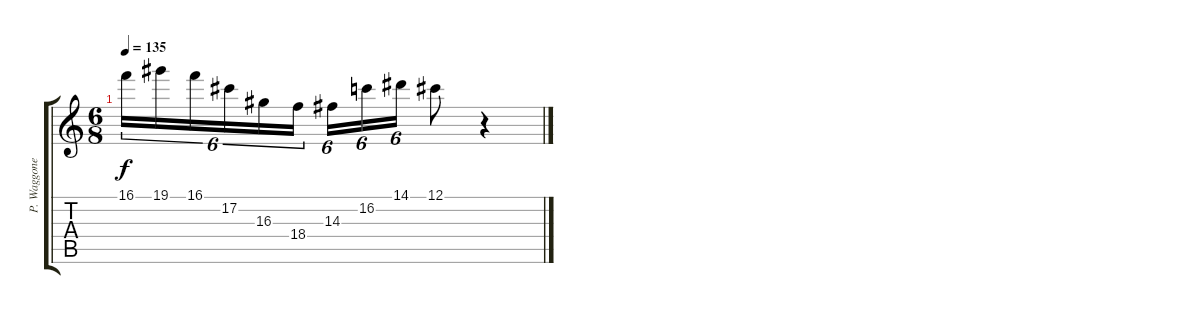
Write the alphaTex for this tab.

\track ("P. Waggoner Lead Gtr." "P. Waggone") {instrument distortionguitar}
\staff {score tabs}
\tuning (Db4 Ab3 E3 B2 Gb2 Db2) {hide}
\ts (6 8)
\tempo 135
\clef g2
\ks c
16.1.16{tu (6 4) dy f} 19.1.16{tu (6 4)} 16.1.16{tu (6 4)} 17.2.16{tu (6 4)} 16.3.16{tu (6 4)} 18.4.16{tu (6 4)} 14.3.16{tu (6 4)} 16.2.16{tu (6 4)} 14.1.16{tu (6 4)} 12.1.8 r.4
